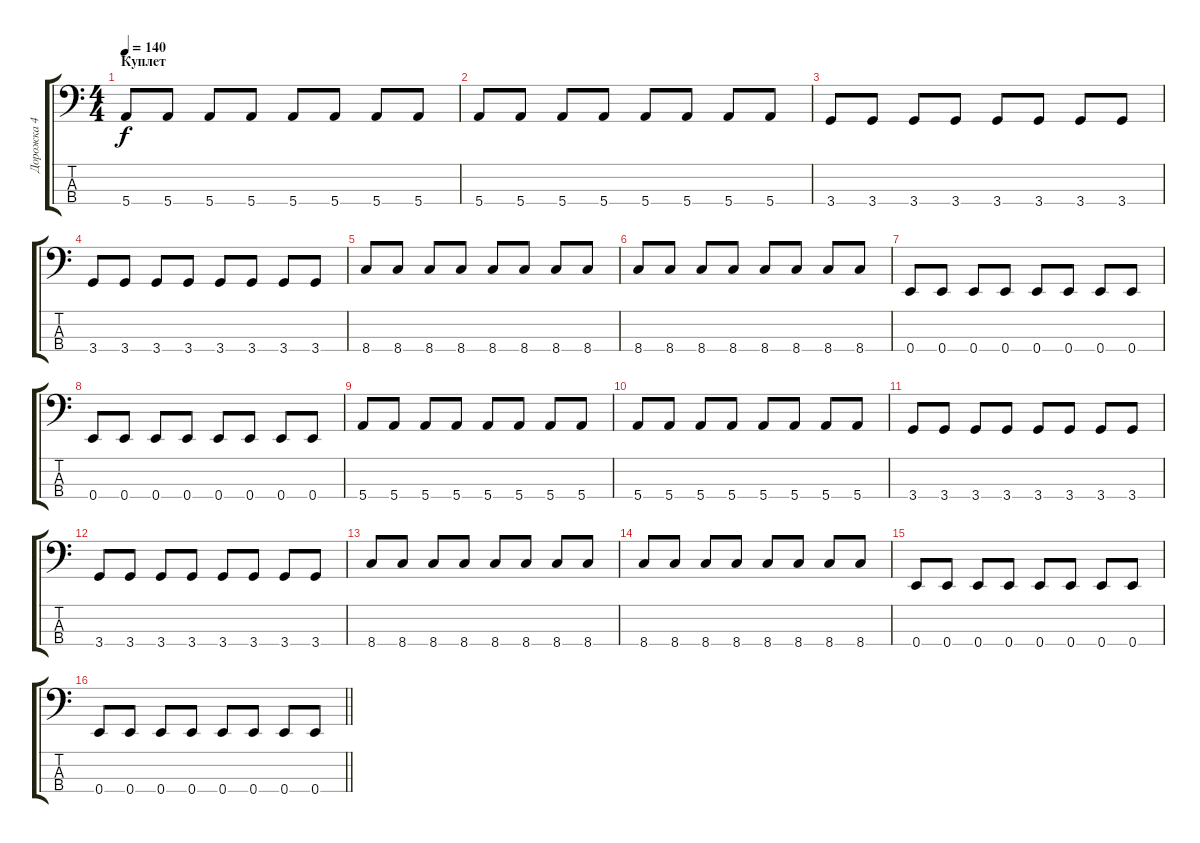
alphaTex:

\track ("Дорожка 4" "Дорожка 4") {instrument electricbassfinger}
\staff {score tabs}
\tuning (G2 D2 A1 E1) {hide}
\ts (4 4)
\section ("" "Куплет ")
\tempo 140
\clef f4
\ks c
5.4.8{dy f} 5.4.8 5.4.8 5.4.8 5.4.8 5.4.8 5.4.8 5.4.8 |
5.4.8 5.4.8 5.4.8 5.4.8 5.4.8 5.4.8 5.4.8 5.4.8 |
3.4.8 3.4.8 3.4.8 3.4.8 3.4.8 3.4.8 3.4.8 3.4.8 |
3.4.8 3.4.8 3.4.8 3.4.8 3.4.8 3.4.8 3.4.8 3.4.8 |
8.4.8 8.4.8 8.4.8 8.4.8 8.4.8 8.4.8 8.4.8 8.4.8 |
8.4.8 8.4.8 8.4.8 8.4.8 8.4.8 8.4.8 8.4.8 8.4.8 |
0.4.8 0.4.8 0.4.8 0.4.8 0.4.8 0.4.8 0.4.8 0.4.8 |
0.4.8 0.4.8 0.4.8 0.4.8 0.4.8 0.4.8 0.4.8 0.4.8 |
5.4.8 5.4.8 5.4.8 5.4.8 5.4.8 5.4.8 5.4.8 5.4.8 |
5.4.8 5.4.8 5.4.8 5.4.8 5.4.8 5.4.8 5.4.8 5.4.8 |
3.4.8 3.4.8 3.4.8 3.4.8 3.4.8 3.4.8 3.4.8 3.4.8 |
3.4.8 3.4.8 3.4.8 3.4.8 3.4.8 3.4.8 3.4.8 3.4.8 |
8.4.8 8.4.8 8.4.8 8.4.8 8.4.8 8.4.8 8.4.8 8.4.8 |
8.4.8 8.4.8 8.4.8 8.4.8 8.4.8 8.4.8 8.4.8 8.4.8 |
0.4.8 0.4.8 0.4.8 0.4.8 0.4.8 0.4.8 0.4.8 0.4.8 |
\barLineRight lightlight
0.4.8 0.4.8 0.4.8 0.4.8 0.4.8 0.4.8 0.4.8 0.4.8
